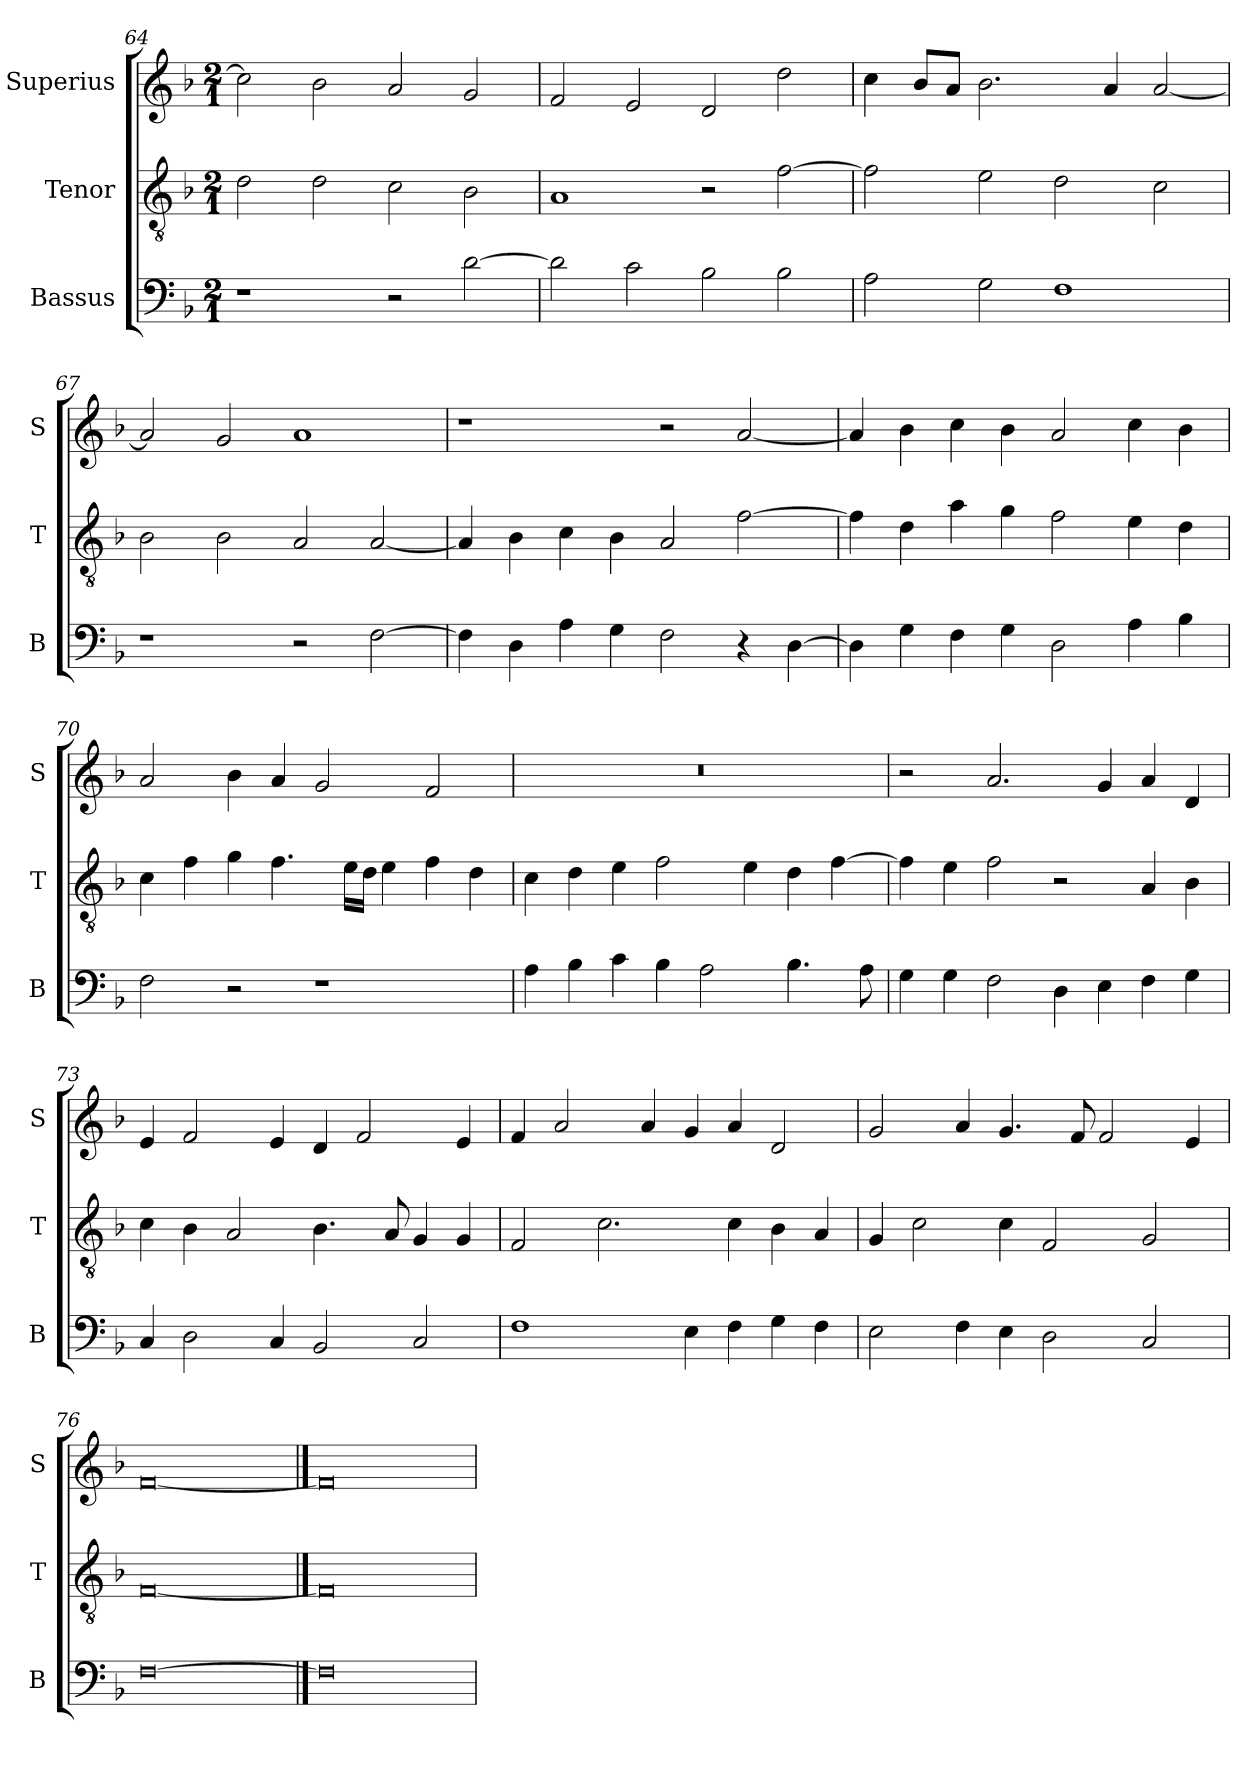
**kern	**kern	**kern
*part3	*part2	*part1
*staff3	*staff2	*staff1
*I"Bassus	*I"Tenor	*I"Superius
*I'B	*I'T	*I'S
*clefF4	*clefGv2	*clefG2
*k[b-]	*k[b-]	*k[b-]
*F:	*F:	*F:
*M2/1	*M2/1	*M2/1
=64	=64	=64
1r	2d	2cc]
.	2d	2b-
2r	2c	2a
[2d	2B-	2g
=65	=65	=65
2d]	1A	2f
2c	.	2e
2B-	2r	2d
2B-	[2f	2dd
=66	=66	=66
2A	2f]	4cc
.	.	8b-L
.	.	8aJ
2G	2e	2.b-
1F	2d	.
.	.	4a
.	2c	[2a
=67	=67	=67
1r	2B-	2a]
.	2B-	2g
2r	2A	1a
[2F	[2A	.
=68	=68	=68
4F]	4A]	1r
4D	4B-	.
4A	4c	.
4G	4B-	.
2F	2A	2r
4r	[2f	[2a
[4D	.	.
=69	=69	=69
4D]	4f]	4a]
4G	4d	4b-
4F	4a	4cc
4G	4g	4b-
2D	2f	2a
4A	4e	4cc
4B-	4d	4b-
=70	=70	=70
2F	4c	2a
.	4f	.
2r	4g	4b-
.	4.f	4a
1r	.	2g
.	16eLL	.
.	16dJJ	.
.	4e	.
.	4f	2f
.	4d	.
=71	=71	=71
4A	4c	0r
4B-	4d	.
4c	4e	.
4B-	2f	.
2A	.	.
.	4e	.
4.B-	4d	.
.	[4f	.
8A	.	.
=72	=72	=72
4G	4f]	2r
4G	4e	.
2F	2f	2.a
4D	2r	.
4E	.	4g
4F	4A	4a
4G	4B-	4d
=73	=73	=73
4C	4c	4e
2D	4B-	2f
.	2A	.
4C	.	4e
2BB-	4.B-	4d
.	.	2f
.	8A	.
2C	4G	.
.	4G	4e
=74	=74	=74
1F	2F	4f
.	.	2a
.	2.c	.
.	.	4a
4E	.	4g
4F	4c	4a
4G	4B-	2d
4F	4A	.
=75	=75	=75
2E	4G	2g
.	2c	.
4F	.	4a
4E	4c	4.g
2D	2F	.
.	.	8f
.	.	2f
2C	2G	.
.	.	4e
=76	=76	=76
[0F	[0F	[0f
==77	==77	==77
0F]	0F]	0f]
=	=	=
*-	*-	*-
